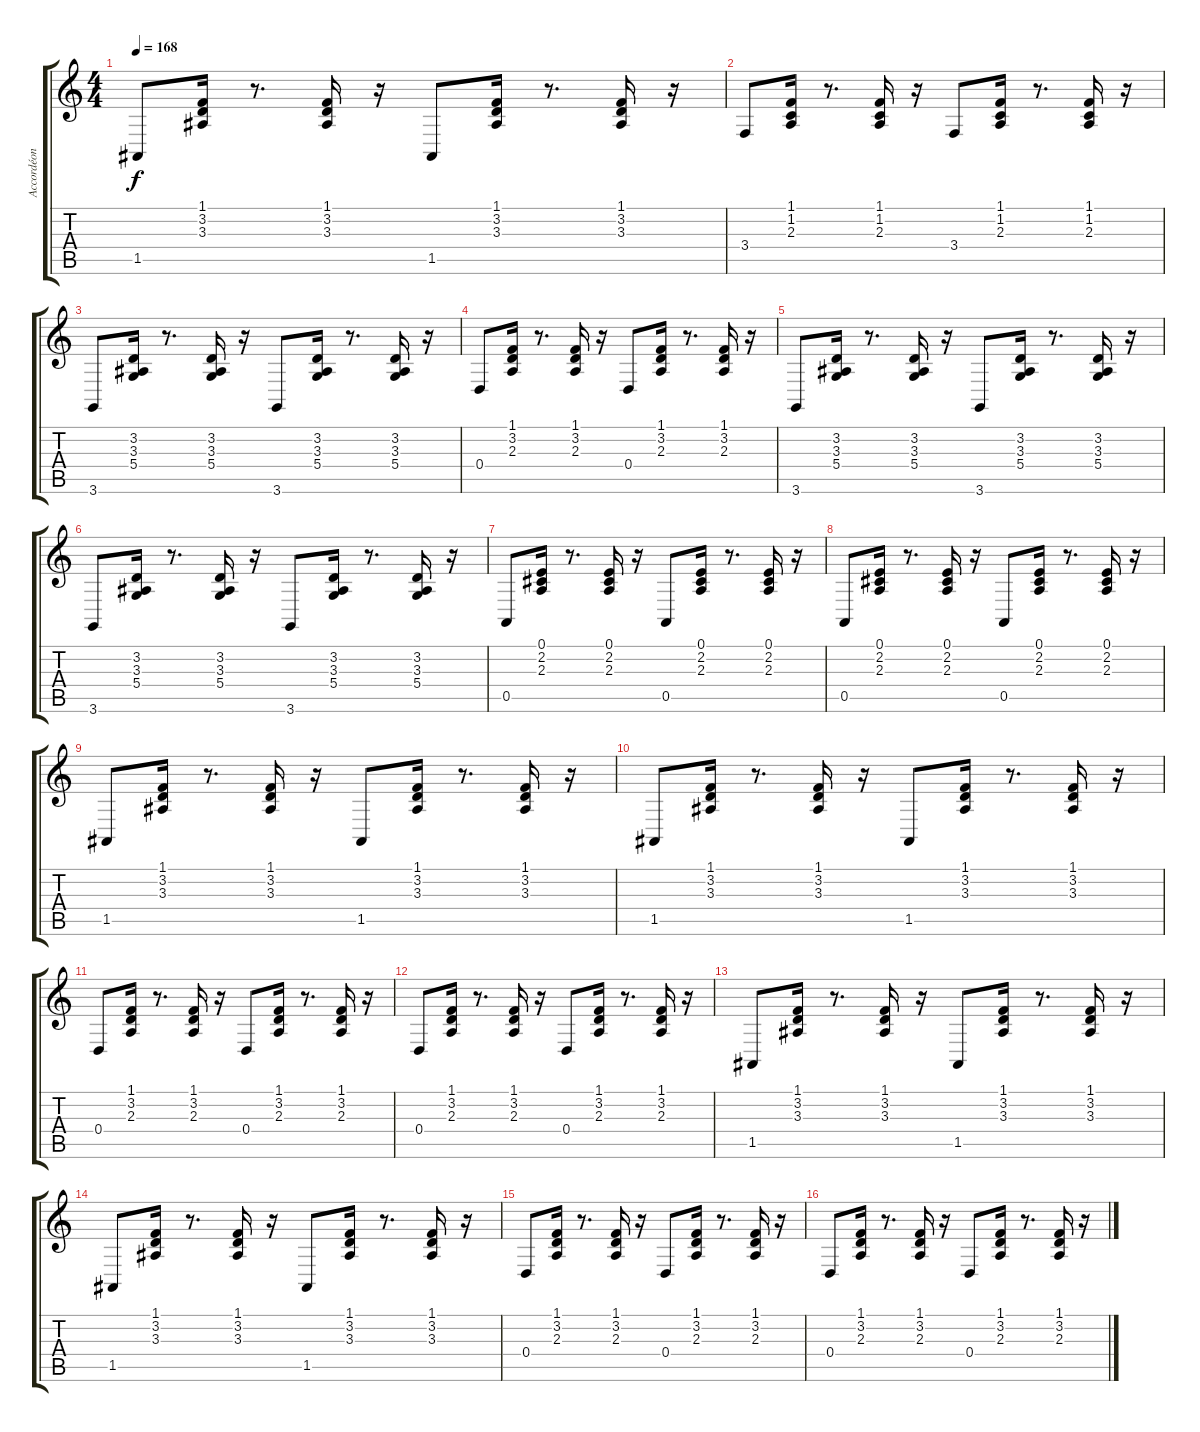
\track ("Accordéon Basse" "Accordéon ") {instrument accordion}
\staff {score tabs}
\tuning (E4 B3 G3 D3 A2 E2) {hide}
\ts (4 4)
\tempo 168
\clef g2
\ks c
1.5.8{dy f} (1.1 3.2 3.3).16 r.8{d} (1.1 3.2 3.3).16 r.16 1.5.8 (1.1 3.2 3.3).16 r.8{d} (1.1 3.2 3.3).16 r.16 |
3.4.8 (1.1 1.2 2.3).16 r.8{d} (1.1 1.2 2.3).16 r.16 3.4.8 (1.1 1.2 2.3).16 r.8{d} (1.1 1.2 2.3).16 r.16 |
3.6.8 (3.2 3.3 5.4).16 r.8{d} (3.2 3.3 5.4).16 r.16 3.6.8 (3.2 3.3 5.4).16 r.8{d} (3.2 3.3 5.4).16 r.16 |
0.4.8 (1.1 3.2 2.3).16 r.8{d} (1.1 3.2 2.3).16 r.16 0.4.8 (1.1 3.2 2.3).16 r.8{d} (1.1 3.2 2.3).16 r.16 |
3.6.8 (3.2 3.3 5.4).16 r.8{d} (3.2 3.3 5.4).16 r.16 3.6.8 (3.2 3.3 5.4).16 r.8{d} (3.2 3.3 5.4).16 r.16 |
3.6.8 (3.2 3.3 5.4).16 r.8{d} (3.2 3.3 5.4).16 r.16 3.6.8 (3.2 3.3 5.4).16 r.8{d} (3.2 3.3 5.4).16 r.16 |
0.5.8 (0.1 2.2 2.3).16 r.8{d} (0.1 2.2 2.3).16 r.16 0.5.8 (0.1 2.2 2.3).16 r.8{d} (0.1 2.2 2.3).16 r.16 |
0.5.8 (0.1 2.2 2.3).16 r.8{d} (0.1 2.2 2.3).16 r.16 0.5.8 (0.1 2.2 2.3).16 r.8{d} (0.1 2.2 2.3).16 r.16 |
1.5.8 (1.1 3.2 3.3).16 r.8{d} (1.1 3.2 3.3).16 r.16 1.5.8 (1.1 3.2 3.3).16 r.8{d} (1.1 3.2 3.3).16 r.16 |
1.5.8 (1.1 3.2 3.3).16 r.8{d} (1.1 3.2 3.3).16 r.16 1.5.8 (1.1 3.2 3.3).16 r.8{d} (1.1 3.2 3.3).16 r.16 |
0.4.8 (1.1 3.2 2.3).16 r.8{d} (1.1 3.2 2.3).16 r.16 0.4.8 (1.1 3.2 2.3).16 r.8{d} (1.1 3.2 2.3).16 r.16 |
0.4.8 (1.1 3.2 2.3).16 r.8{d} (1.1 3.2 2.3).16 r.16 0.4.8 (1.1 3.2 2.3).16 r.8{d} (1.1 3.2 2.3).16 r.16 |
1.5.8 (1.1 3.2 3.3).16 r.8{d} (1.1 3.2 3.3).16 r.16 1.5.8 (1.1 3.2 3.3).16 r.8{d} (1.1 3.2 3.3).16 r.16 |
1.5.8 (1.1 3.2 3.3).16 r.8{d} (1.1 3.2 3.3).16 r.16 1.5.8 (1.1 3.2 3.3).16 r.8{d} (1.1 3.2 3.3).16 r.16 |
0.4.8 (1.1 3.2 2.3).16 r.8{d} (1.1 3.2 2.3).16 r.16 0.4.8 (1.1 3.2 2.3).16 r.8{d} (1.1 3.2 2.3).16 r.16 |
0.4.8 (1.1 3.2 2.3).16 r.8{d} (1.1 3.2 2.3).16 r.16 0.4.8 (1.1 3.2 2.3).16 r.8{d} (1.1 3.2 2.3).16 r.16
